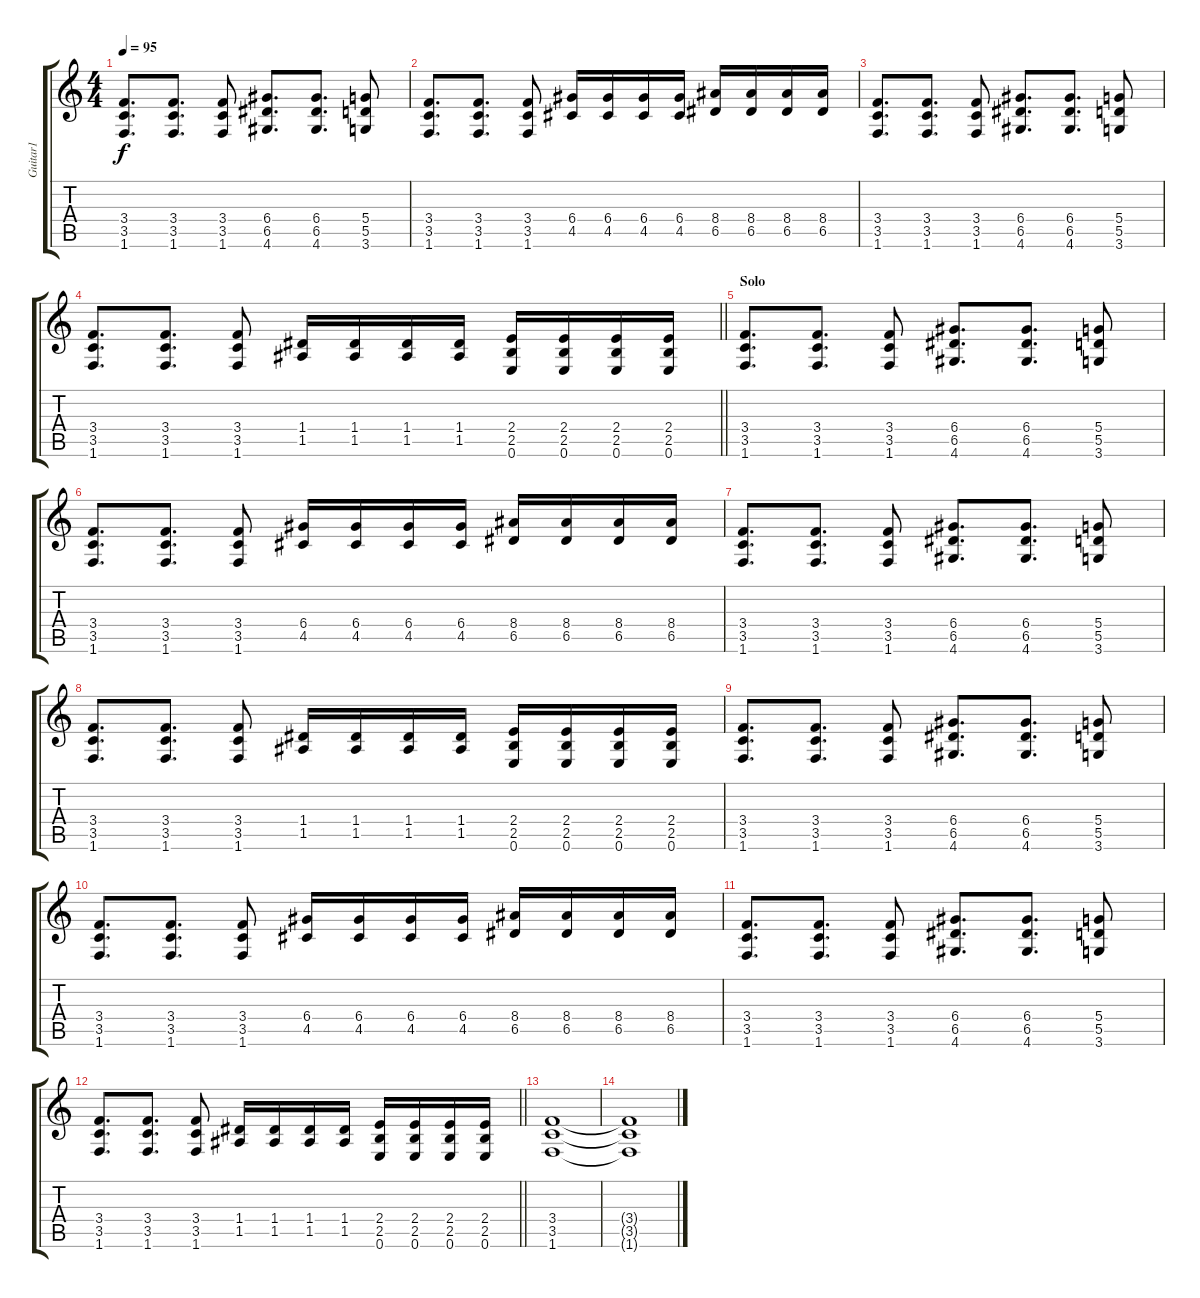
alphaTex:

\track ("Guitar1" "Guitar1") {instrument distortionguitar}
\staff {score tabs}
\tuning (E4 B3 G3 D3 A2 E2) {hide}
\ts (4 4)
\tempo 95
\clef g2
\ks c
(3.4 3.5 1.6).8{d dy f} (3.4 3.5 1.6).8{d} (3.4 3.5 1.6).8 (6.4 6.5 4.6).8{d} (6.4 6.5 4.6).8{d} (5.4 5.5 3.6).8 |
(3.4 3.5 1.6).8{d} (3.4 3.5 1.6).8{d} (3.4 3.5 1.6).8 (6.4 4.5).16 (6.4 4.5).16 (6.4 4.5).16 (6.4 4.5).16 (8.4 6.5).16 (8.4 6.5).16 (8.4 6.5).16 (8.4 6.5).16 |
(3.4 3.5 1.6).8{d} (3.4 3.5 1.6).8{d} (3.4 3.5 1.6).8 (6.4 6.5 4.6).8{d} (6.4 6.5 4.6).8{d} (5.4 5.5 3.6).8 |
\barLineRight lightlight
(3.4 3.5 1.6).8{d} (3.4 3.5 1.6).8{d} (3.4 3.5 1.6).8 (1.4 1.5).16 (1.4 1.5).16 (1.4 1.5).16 (1.4 1.5).16 (2.4 2.5 0.6).16 (2.4 2.5 0.6).16 (2.4 2.5 0.6).16 (2.4 2.5 0.6).16 |
\section ("" "Solo")
(3.4 3.5 1.6).8{d} (3.4 3.5 1.6).8{d} (3.4 3.5 1.6).8 (6.4 6.5 4.6).8{d} (6.4 6.5 4.6).8{d} (5.4 5.5 3.6).8 |
(3.4 3.5 1.6).8{d} (3.4 3.5 1.6).8{d} (3.4 3.5 1.6).8 (6.4 4.5).16 (6.4 4.5).16 (6.4 4.5).16 (6.4 4.5).16 (8.4 6.5).16 (8.4 6.5).16 (8.4 6.5).16 (8.4 6.5).16 |
(3.4 3.5 1.6).8{d} (3.4 3.5 1.6).8{d} (3.4 3.5 1.6).8 (6.4 6.5 4.6).8{d} (6.4 6.5 4.6).8{d} (5.4 5.5 3.6).8 |
(3.4 3.5 1.6).8{d} (3.4 3.5 1.6).8{d} (3.4 3.5 1.6).8 (1.4 1.5).16 (1.4 1.5).16 (1.4 1.5).16 (1.4 1.5).16 (2.4 2.5 0.6).16 (2.4 2.5 0.6).16 (2.4 2.5 0.6).16 (2.4 2.5 0.6).16 |
(3.4 3.5 1.6).8{d} (3.4 3.5 1.6).8{d} (3.4 3.5 1.6).8 (6.4 6.5 4.6).8{d} (6.4 6.5 4.6).8{d} (5.4 5.5 3.6).8 |
(3.4 3.5 1.6).8{d} (3.4 3.5 1.6).8{d} (3.4 3.5 1.6).8 (6.4 4.5).16 (6.4 4.5).16 (6.4 4.5).16 (6.4 4.5).16 (8.4 6.5).16 (8.4 6.5).16 (8.4 6.5).16 (8.4 6.5).16 |
(3.4 3.5 1.6).8{d} (3.4 3.5 1.6).8{d} (3.4 3.5 1.6).8 (6.4 6.5 4.6).8{d} (6.4 6.5 4.6).8{d} (5.4 5.5 3.6).8 |
\barLineRight lightlight
(3.4 3.5 1.6).8{d} (3.4 3.5 1.6).8{d} (3.4 3.5 1.6).8 (1.4 1.5).16 (1.4 1.5).16 (1.4 1.5).16 (1.4 1.5).16 (2.4 2.5 0.6).16 (2.4 2.5 0.6).16 (2.4 2.5 0.6).16 (2.4 2.5 0.6).16 |
(3.4 3.5 1.6).1 |
(3.4{t} 3.5{t} 1.6{t}).1
